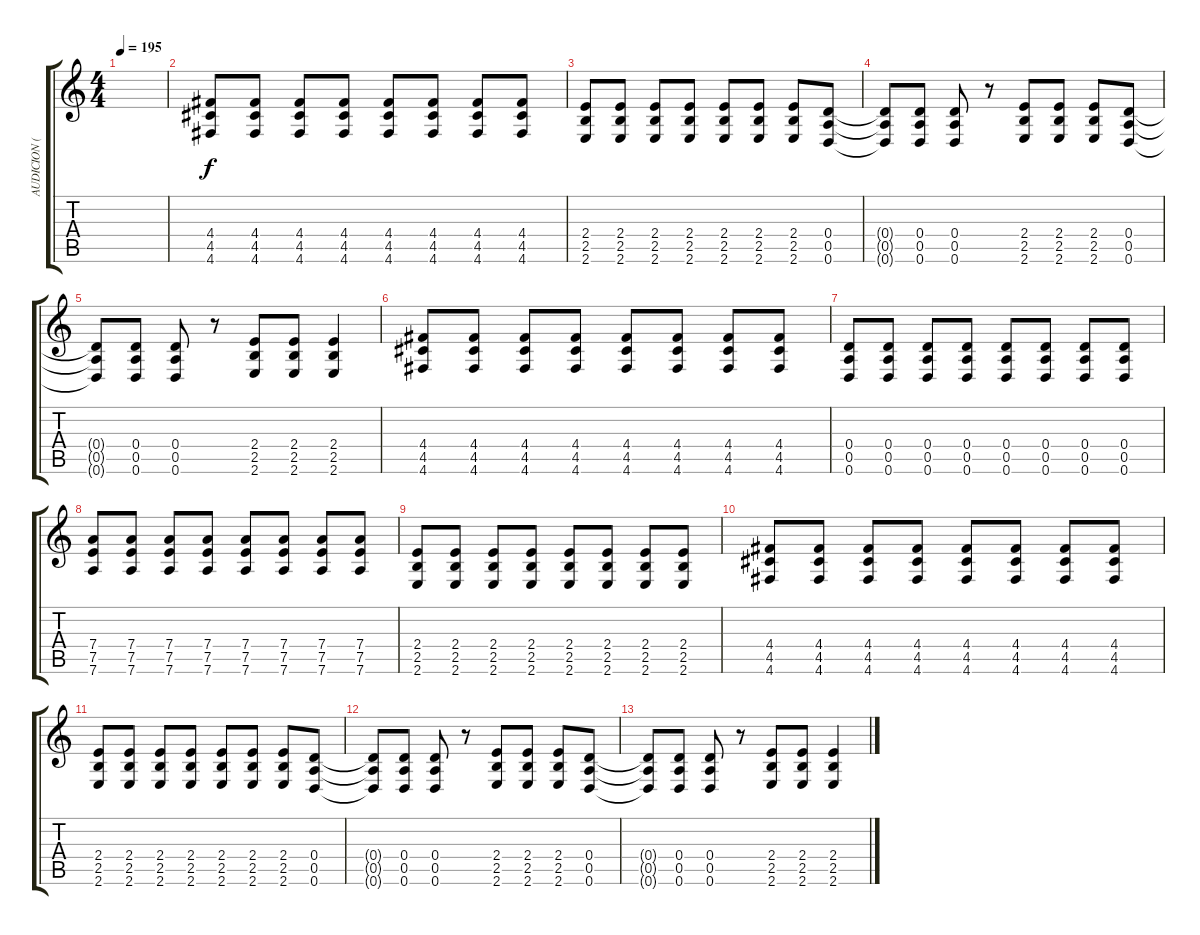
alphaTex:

\track ("AUDICION (GUITARRA)" "AUDICION (") {instrument distortionguitar}
\staff {score tabs}
\tuning (E4 B3 G3 D3 A2 D2) {hide}
\ts (4 4)
\tempo 195
\clef g2
\ks c
|
(4.4 4.5 4.6).8 (4.4 4.5 4.6).8 (4.4 4.5 4.6).8 (4.4 4.5 4.6).8 (4.4 4.5 4.6).8 (4.4 4.5 4.6).8 (4.4 4.5 4.6).8 (4.4 4.5 4.6).8 |
(2.4 2.5 2.6).8 (2.4 2.5 2.6).8 (2.4 2.5 2.6).8 (2.4 2.5 2.6).8 (2.4 2.5 2.6).8 (2.4 2.5 2.6).8 (2.4 2.5 2.6).8 (0.4 0.5 0.6).8 |
(0.4{t} 0.5{t} 0.6{t}).8 (0.4 0.5 0.6).8 (0.4 0.5 0.6).8 r.8 (2.4 2.5 2.6).8 (2.4 2.5 2.6).8 (2.4 2.5 2.6).8 (0.4 0.5 0.6).8 |
(0.4{t} 0.5{t} 0.6{t}).8 (0.4 0.5 0.6).8 (0.4 0.5 0.6).8 r.8 (2.4 2.5 2.6).8 (2.4 2.5 2.6).8 (2.4 2.5 2.6).4 |
(4.4 4.5 4.6).8 (4.4 4.5 4.6).8 (4.4 4.5 4.6).8 (4.4 4.5 4.6).8 (4.4 4.5 4.6).8 (4.4 4.5 4.6).8 (4.4 4.5 4.6).8 (4.4 4.5 4.6).8 |
(0.4 0.5 0.6).8 (0.4 0.5 0.6).8 (0.4 0.5 0.6).8 (0.4 0.5 0.6).8 (0.4 0.5 0.6).8 (0.4 0.5 0.6).8 (0.4 0.5 0.6).8 (0.4 0.5 0.6).8 |
(7.4 7.5 7.6).8 (7.4 7.5 7.6).8 (7.4 7.5 7.6).8 (7.4 7.5 7.6).8 (7.4 7.5 7.6).8 (7.4 7.5 7.6).8 (7.4 7.5 7.6).8 (7.4 7.5 7.6).8 |
(2.4 2.5 2.6).8 (2.4 2.5 2.6).8 (2.4 2.5 2.6).8 (2.4 2.5 2.6).8 (2.4 2.5 2.6).8 (2.4 2.5 2.6).8 (2.4 2.5 2.6).8 (2.4 2.5 2.6).8 |
(4.4 4.5 4.6).8 (4.4 4.5 4.6).8 (4.4 4.5 4.6).8 (4.4 4.5 4.6).8 (4.4 4.5 4.6).8 (4.4 4.5 4.6).8 (4.4 4.5 4.6).8 (4.4 4.5 4.6).8 |
(2.4 2.5 2.6).8 (2.4 2.5 2.6).8 (2.4 2.5 2.6).8 (2.4 2.5 2.6).8 (2.4 2.5 2.6).8 (2.4 2.5 2.6).8 (2.4 2.5 2.6).8 (0.4 0.5 0.6).8 |
(0.4{t} 0.5{t} 0.6{t}).8 (0.4 0.5 0.6).8 (0.4 0.5 0.6).8 r.8 (2.4 2.5 2.6).8 (2.4 2.5 2.6).8 (2.4 2.5 2.6).8 (0.4 0.5 0.6).8 |
(0.4{t} 0.5{t} 0.6{t}).8 (0.4 0.5 0.6).8 (0.4 0.5 0.6).8 r.8 (2.4 2.5 2.6).8 (2.4 2.5 2.6).8 (2.4 2.5 2.6).4
